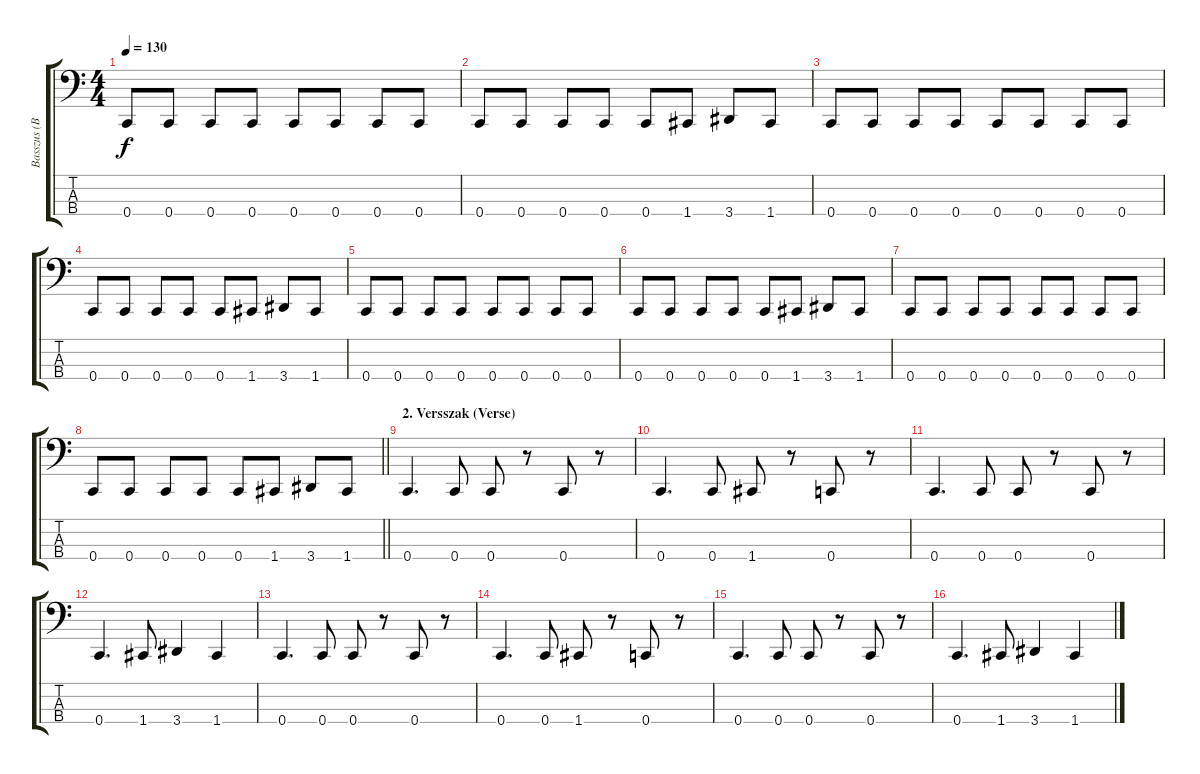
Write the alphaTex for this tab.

\track ("Basszus (Bass)" "Basszus (B") {instrument electricbasspick}
\staff {score tabs}
\tuning (F2 C2 G1 C1) {hide}
\ts (4 4)
\tempo 130
\clef f4
\ks c
0.4.8{dy f} 0.4.8 0.4.8 0.4.8 0.4.8 0.4.8 0.4.8 0.4.8 |
0.4.8 0.4.8 0.4.8 0.4.8 0.4.8 1.4.8 3.4.8 1.4.8 |
0.4.8 0.4.8 0.4.8 0.4.8 0.4.8 0.4.8 0.4.8 0.4.8 |
0.4.8 0.4.8 0.4.8 0.4.8 0.4.8 1.4.8 3.4.8 1.4.8 |
0.4.8 0.4.8 0.4.8 0.4.8 0.4.8 0.4.8 0.4.8 0.4.8 |
0.4.8 0.4.8 0.4.8 0.4.8 0.4.8 1.4.8 3.4.8 1.4.8 |
0.4.8 0.4.8 0.4.8 0.4.8 0.4.8 0.4.8 0.4.8 0.4.8 |
\barLineRight lightlight
0.4.8 0.4.8 0.4.8 0.4.8 0.4.8 1.4.8 3.4.8 1.4.8 |
\section ("" "2. Versszak (Verse)")
0.4.4{d} 0.4.8 0.4.8 r.8 0.4.8 r.8 |
0.4.4{d} 0.4.8 1.4.8 r.8 0.4.8 r.8 |
0.4.4{d} 0.4.8 0.4.8 r.8 0.4.8 r.8 |
0.4.4{d} 1.4.8 3.4.4 1.4.4 |
0.4.4{d} 0.4.8 0.4.8 r.8 0.4.8 r.8 |
0.4.4{d} 0.4.8 1.4.8 r.8 0.4.8 r.8 |
0.4.4{d} 0.4.8 0.4.8 r.8 0.4.8 r.8 |
0.4.4{d} 1.4.8 3.4.4 1.4.4
